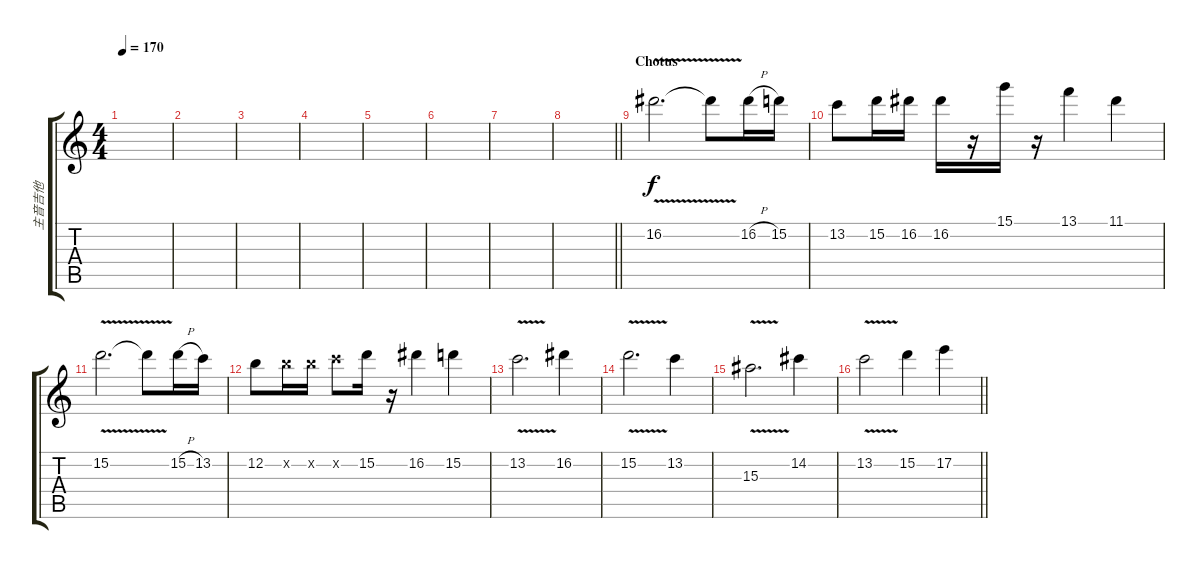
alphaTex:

\track ("主音吉他" "主音吉他") {instrument overdrivenguitar}
\staff {score tabs}
\tuning (E4 B3 G3 D3 A2 E2) {hide}
\ts (4 4)
\tempo 170
\clef g2
\ks c
|
|
|
|
|
|
|
\barLineRight lightlight
|
\section ("" "Chotus")
16.2{v}.2{d} 16.2{t}.8 16.2{h}.16 15.2.16 |
13.2.8 15.2.16 16.2.16 16.2.16 r.16 15.1.16 r.16 13.1.4 11.1.4 |
15.2{v}.2{d} 15.2{t}.8 15.2{h}.16 13.2.16 |
12.2.8 12.2{x}.16 12.2{x}.16 13.2{x}.8 15.2.16 r.16 16.2.4 15.2.4 |
13.2{v}.2{d} 16.2.4 |
15.2{v}.2{d} 13.2.4 |
15.3{v}.2{d} 14.2.4 |
\barLineRight lightlight
13.2{v}.2 15.2.4 17.2.4
